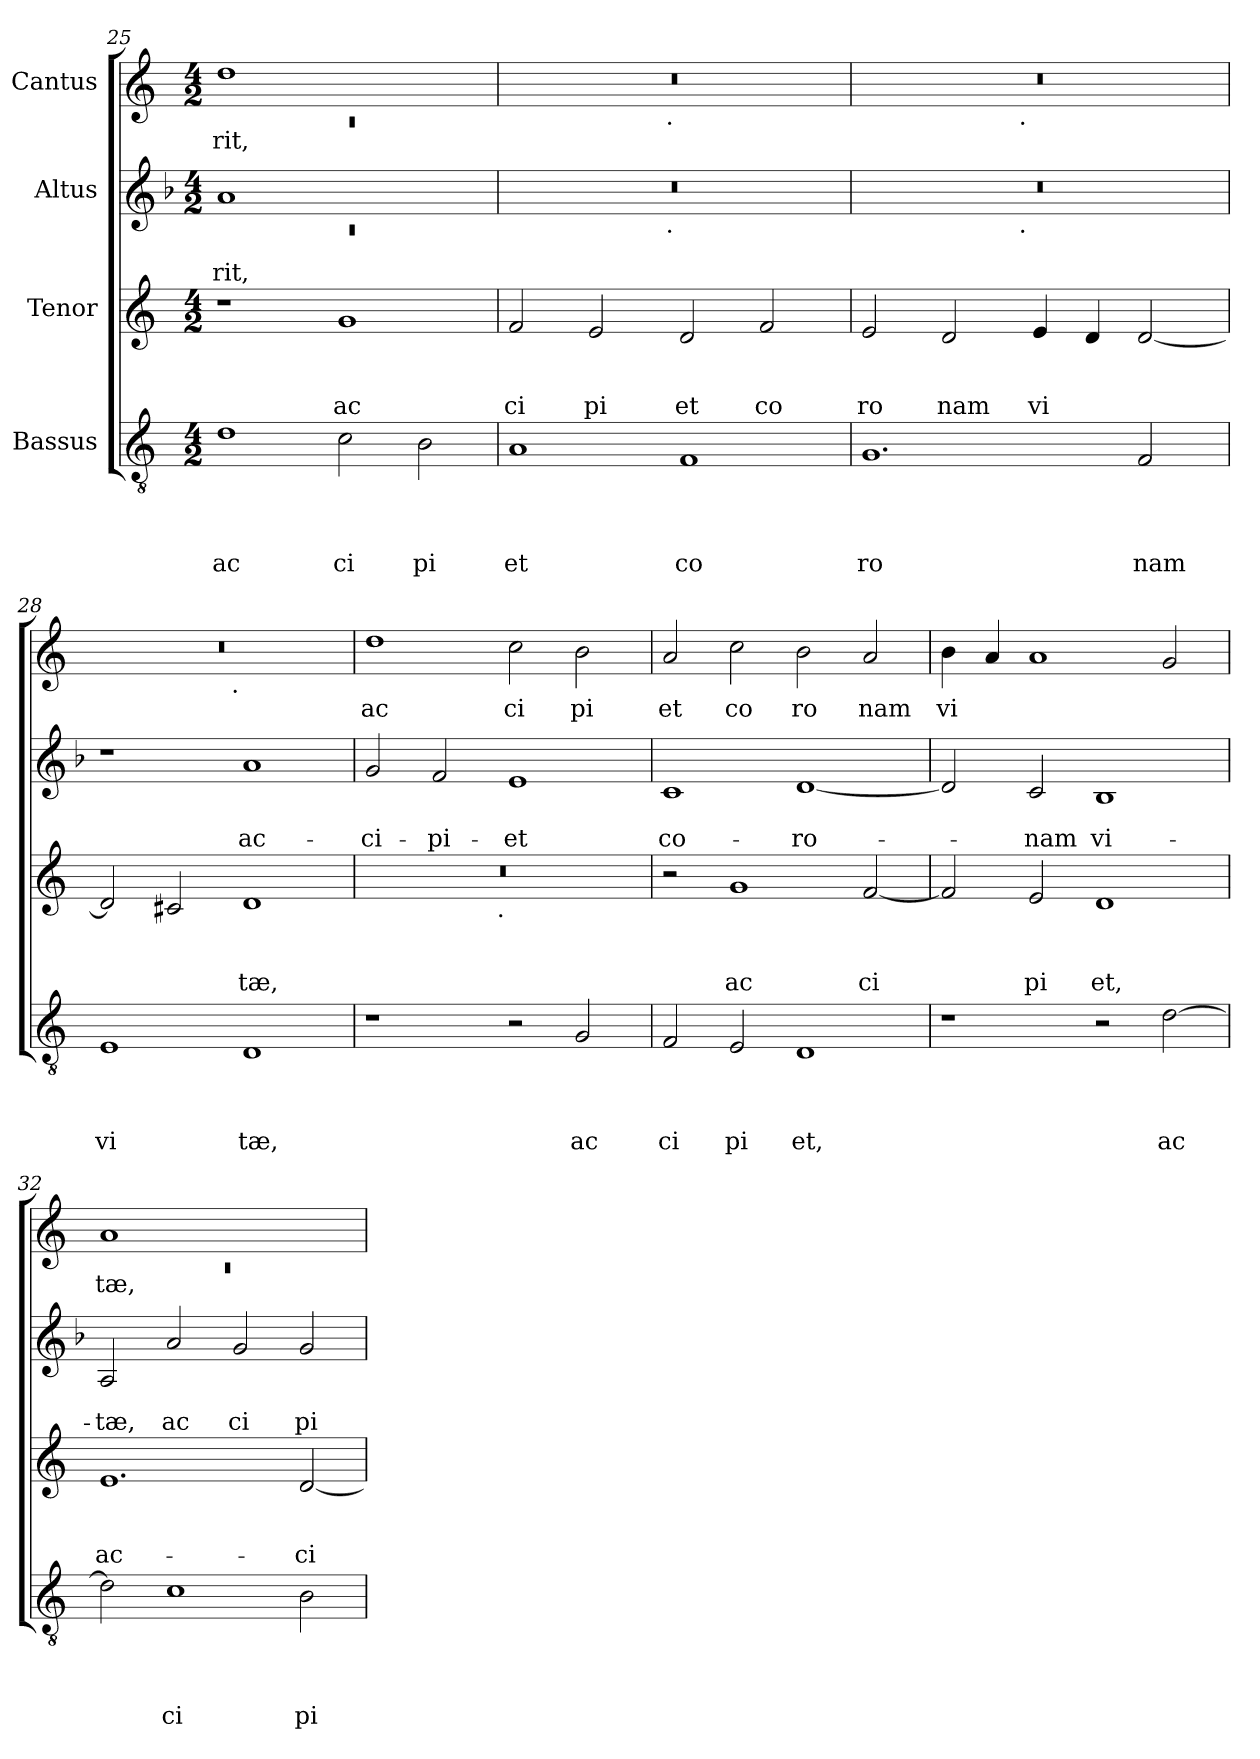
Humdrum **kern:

**kern	**text	**text	**text	**text	**kern	**text	**text	**text	**kern	**text	**text	**kern	**text
*part4	*part4	*part4	*part4	*part4	*part3	*part3	*part3	*part3	*part2	*part2	*part2	*part1	*part1
*staff4	*staff4	*staff4	*staff4	*staff4	*staff3	*staff3	*staff3	*staff3	*staff2	*staff2	*staff2	*staff1	*staff1
*I"Bassus	*	*	*	*	*I"Tenor	*	*	*	*I"Altus	*	*	*I"Cantus	*
!!LO:LB:g=z
*clefGv2	*	*	*	*	*clefG2	*	*	*	*clefG2	*	*	*clefG2	*
*ITrd-3c-5	*	*	*	*	*ITrd-3c-5	*	*	*	*	*	*	*ITrd-3c-5	*
*k[b-]	*	*	*	*	*k[b-]	*	*	*	*k[b-]	*	*	*k[b-]	*
*F:	*	*	*	*	*F:	*	*	*	*F:	*	*	*F:	*
*M4/2	*	*	*	*	*M4/2	*	*	*	*M4/2	*	*	*M4/2	*
=25	=25	=25	=25	=25	=25	=25	=25	=25	=25	=25	=25	=25	=25
*	*	*	*	*	*	*	*	*	*^	*	*	*^	*
!	!	!	!	!LO:LY:b	!	!	!	!	!	!LO:N:vis=1	!	!LO:LY:b	!	!LO:N:vis=1	!LO:LY:b
1g	.	.	.	ac	1r	.	.	.	1a	0rc	.	-rit,	1gg	0rc	-rit,
!	!	!	!	!LO:LY:b	!	!	!	!LO:LY:b	!	!	!	!	!	!	!
2f\	.	.	.	ci	1cc	.	.	ac	1ryy	.	.	.	1ryy	.	.
!	!	!	!	!LO:LY:b	!	!	!	!	!	!	!	!	!	!	!
2e\	.	.	.	pi	.	.	.	.	.	.	.	.	.	.	.
=26	=26	=26	=26	=26	=26	=26	=26	=26	=26	=26	=26	=26	=26	=26	=26
!	!	!	!	!LO:LY:b	!	!	!	!LO:LY:b	!	!	!	!	!	!	!
1d	.	.	.	et	2b-/	.	.	ci	0r	2ryy	.	.	0r	2ryy	.
!	!	!	!	!	!	!	!	!LO:LY:b	!	!	!	!	!	!	!
.	.	.	.	.	2a/	.	.	pi	.	4...ryy	.	.	.	4...ryy	.
!	!	!	!	!	!	!	!	!	!	!	!	!	!	!LO:TX:b:t=.	!
!	!	!	!	!	!	!	!	!	!	!LO:TX:b:t=.	!	!	!	!	!
.	.	.	.	.	.	.	.	.	.	1ryy	.	.	.	1ryy	.
!	!	!	!	!LO:LY:b	!	!	!	!LO:LY:b	!	!	!	!	!	!	!
1B-	.	.	.	co	2g/	.	.	et	.	.	.	.	.	.	.
!	!	!	!	!	!	!	!	!LO:LY:b	!	!	!	!	!	!	!
.	.	.	.	.	2b-/	.	.	co	.	.	.	.	.	.	.
.	.	.	.	.	.	.	.	.	.	32ryy	.	.	.	32ryy	.
=27	=27	=27	=27	=27	=27	=27	=27	=27	=27	=27	=27	=27	=27	=27	=27
!	!	!	!	!LO:LY:b	!	!	!	!LO:LY:b	!	!	!	!	!	!	!
1.c	.	.	.	ro	2a/	.	.	ro	0r	2ryy	.	.	0r	2ryy	.
!	!	!	!	!	!	!	!	!LO:LY:b	!	!	!	!	!	!	!
.	.	.	.	.	2g/	.	.	nam	.	4...ryy	.	.	.	4...ryy	.
!	!	!	!	!	!	!	!	!	!	!	!	!	!	!LO:TX:b:t=.	!
!	!	!	!	!	!	!	!	!	!	!LO:TX:b:t=.	!	!	!	!	!
.	.	.	.	.	.	.	.	.	.	1ryy	.	.	.	1ryy	.
!	!	!	!	!	!	!	!	!LO:LY:b	!	!	!	!	!	!	!
.	.	.	.	.	4a/	.	.	vi	.	.	.	.	.	.	.
.	.	.	.	.	4g/	.	.	.	.	.	.	.	.	.	.
!	!	!	!	!LO:LY:b	!	!	!	!	!	!	!	!	!	!	!
2B-/	.	.	.	nam	[<2g/	.	.	.	.	.	.	.	.	.	.
.	.	.	.	.	.	.	.	.	.	32ryy	.	.	.	32ryy	.
=28	=28	=28	=28	=28	=28	=28	=28	=28	=28	=28	=28	=28	=28	=28	=28
!	!	!	!	!LO:LY:b	!	!	!	!	!	!	!	!	!	!	!
*	*	*	*	*	*	*	*	*	*v	*v	*	*	*	*	*
1A	.	.	.	vi	2g/]	.	.	.	1r	.	.	0r	2ryy	.
.	.	.	.	.	2f#/	.	.	.	.	.	.	.	4...ryy	.
!	!	!	!	!	!	!	!	!	!	!	!	!	!LO:TX:b:t=.	!
.	.	.	.	.	.	.	.	.	.	.	.	.	1ryy	.
!	!	!	!	!LO:LY:b	!	!	!	!LO:LY:b	!	!	!LO:LY:b	!	!	!
1G	.	.	.	tæ,	1g	.	.	tæ,	1a	.	ac-	.	.	.
.	.	.	.	.	.	.	.	.	.	.	.	.	32ryy	.
=29	=29	=29	=29	=29	=29	=29	=29	=29	=29	=29	=29	=29	=29	=29
!	!	!	!	!	!	!	!	!	!	!	!LO:LY:b	!	!	!LO:LY:b
*	*	*	*	*	*^	*	*	*	*	*	*	*v	*v	*
1r	.	.	.	.	0r	2ryy	.	.	.	2g/	.	-ci-	1gg	ac
!	!	!	!	!	!	!	!	!	!	!	!	!LO:LY:b	!	!
.	.	.	.	.	.	4...ryy	.	.	.	2f/	.	-pi-	.	.
!	!	!	!	!	!	!LO:TX:b:t=.	!	!	!	!	!	!	!	!
.	.	.	.	.	.	1ryy	.	.	.	.	.	.	.	.
!	!	!	!	!	!	!	!	!	!	!	!	!LO:LY:b	!	!LO:LY:b
2r	.	.	.	.	.	.	.	.	.	1e	.	-et	2ff\	ci
!	!	!	!	!LO:LY:b	!	!	!	!	!	!	!	!	!	!LO:LY:b
2c/	.	.	.	ac	.	.	.	.	.	.	.	.	2ee\	pi
.	.	.	.	.	.	32ryy	.	.	.	.	.	.	.	.
=30	=30	=30	=30	=30	=30	=30	=30	=30	=30	=30	=30	=30	=30	=30
!	!	!	!	!LO:LY:b	!	!	!	!	!	!	!	!LO:LY:b	!	!LO:LY:b
*	*	*	*	*	*v	*v	*	*	*	*	*	*	*	*
2B-/	.	.	.	ci	2r	.	.	.	1c	.	co-	2dd/	et
!	!	!	!	!LO:LY:b	!	!	!	!LO:LY:b	!	!	!	!	!LO:LY:b
2A/	.	.	.	pi	1cc	.	.	ac	.	.	.	2ff\	co
!	!	!	!	!LO:LY:b	!	!	!	!	!	!	!LO:LY:b	!	!LO:LY:b
1G	.	.	.	et,	.	.	.	.	[<1d	.	-ro-	2ee\	ro
!	!	!	!	!	!	!	!	!LO:LY:b	!	!	!	!	!LO:LY:b
.	.	.	.	.	[<2b-/	.	.	ci	.	.	.	2dd/	nam
=31	=31	=31	=31	=31	=31	=31	=31	=31	=31	=31	=31	=31	=31
!	!	!	!	!	!	!	!	!	!	!	!	!	!LO:LY:b
1r	.	.	.	.	2b-/]	.	.	.	2d/]	.	.	4ee\	vi
.	.	.	.	.	.	.	.	.	.	.	.	4dd/	.
!	!	!	!	!	!	!	!	!LO:LY:b	!	!	!LO:LY:b	!	!
.	.	.	.	.	2a/	.	.	pi	2c/	.	-nam	1dd	.
!	!	!	!	!	!	!	!	!LO:LY:b	!	!	!LO:LY:b	!	!
2r	.	.	.	.	1g	.	.	et,	1B-	.	vi-	.	.
!	!	!	!	!LO:LY:b	!	!	!	!	!	!	!	!	!
[<2g\	.	.	.	ac	.	.	.	.	.	.	.	2cc/	.
!!LO:LB:g=z
=32	=32	=32	=32	=32	=32	=32	=32	=32	=32	=32	=32	=32	=32
*	*	*	*	*	*	*	*	*	*	*	*	*^	*
!	!	!	!	!	!	!	!	!LO:LY:b	!	!	!LO:LY:b	!	!LO:N:vis=1	!LO:LY:b
2g\]	.	.	.	.	1.a	.	.	ac-	2A/	.	-tæ,	1dd	0rc	tæ,
!	!	!	!	!LO:LY:b	!	!	!	!	!	!	!LO:LY:b	!	!	!
1f	.	.	.	ci	.	.	.	.	2a/	.	ac	.	.	.
!	!	!	!	!	!	!	!	!	!	!	!LO:LY:b	!	!	!
.	.	.	.	.	.	.	.	.	2g/	.	ci	1ryy	.	.
!	!	!	!	!LO:LY:b	!	!	!	!LO:LY:b	!	!	!LO:LY:b	!	!	!
2e\	.	.	.	pi	[<2g/	.	.	-ci-	2g/	.	pi	.	.	.
*	*	*	*	*	*	*	*	*	*	*	*	*v	*v	*
=	=	=	=	=	=	=	=	=	=	=	=	=	=
*-	*-	*-	*-	*-	*-	*-	*-	*-	*-	*-	*-	*-	*-
